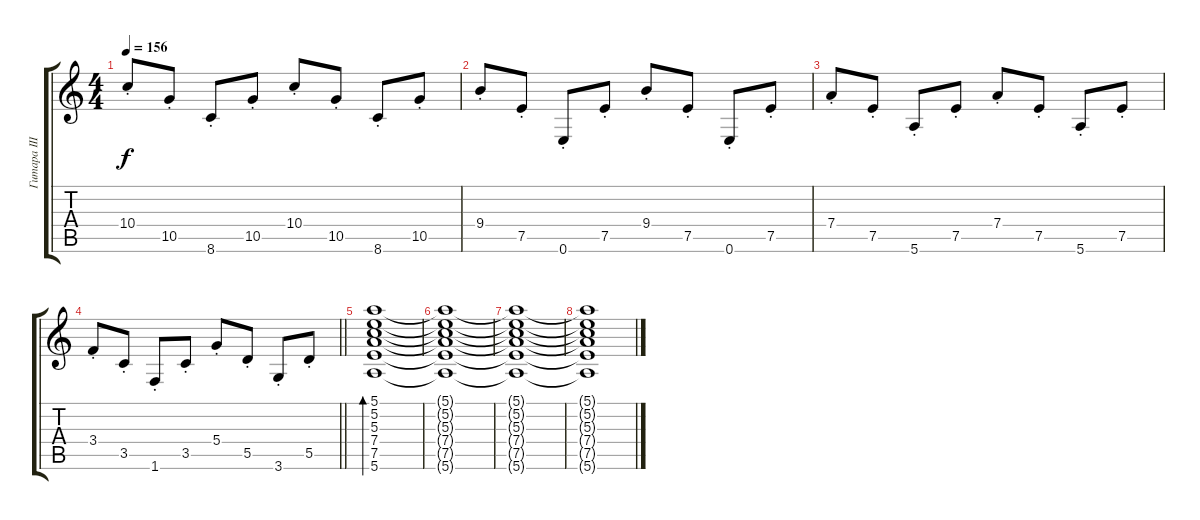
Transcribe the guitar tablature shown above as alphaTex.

\track ("Гитара III" "Гитара III") {instrument electricguitarclean}
\staff {score tabs}
\tuning (E4 B3 G3 D3 A2 E2) {hide}
\ts (4 4)
\tempo 156
\clef g2
\ks c
10.4{st}.8{dy f} 10.5{st}.8 8.6{st}.8 10.5{st}.8 10.4{st}.8 10.5{st}.8 8.6{st}.8 10.5{st}.8 |
9.4{st}.8 7.5{st}.8 0.6{st}.8 7.5{st}.8 9.4{st}.8 7.5{st}.8 0.6{st}.8 7.5{st}.8 |
7.4{st}.8 7.5{st}.8 5.6{st}.8 7.5{st}.8 7.4{st}.8 7.5{st}.8 5.6{st}.8 7.5{st}.8 |
\barLineRight lightlight
3.4{st}.8 3.5{st}.8 1.6{st}.8 3.5{st}.8 5.4{st}.8 5.5{st}.8 3.6{st}.8 5.5{st}.8 |
(5.1 5.2 5.3 7.4 7.5 5.6).1{bd 60} |
(5.1{t} 5.2{t} 5.3{t} 7.4{t} 7.5{t} 5.6{t}).1 |
(5.1{t} 5.2{t} 5.3{t} 7.4{t} 7.5{t} 5.6{t}).1 |
(5.1{t} 5.2{t} 5.3{t} 7.4{t} 7.5{t} 5.6{t}).1
